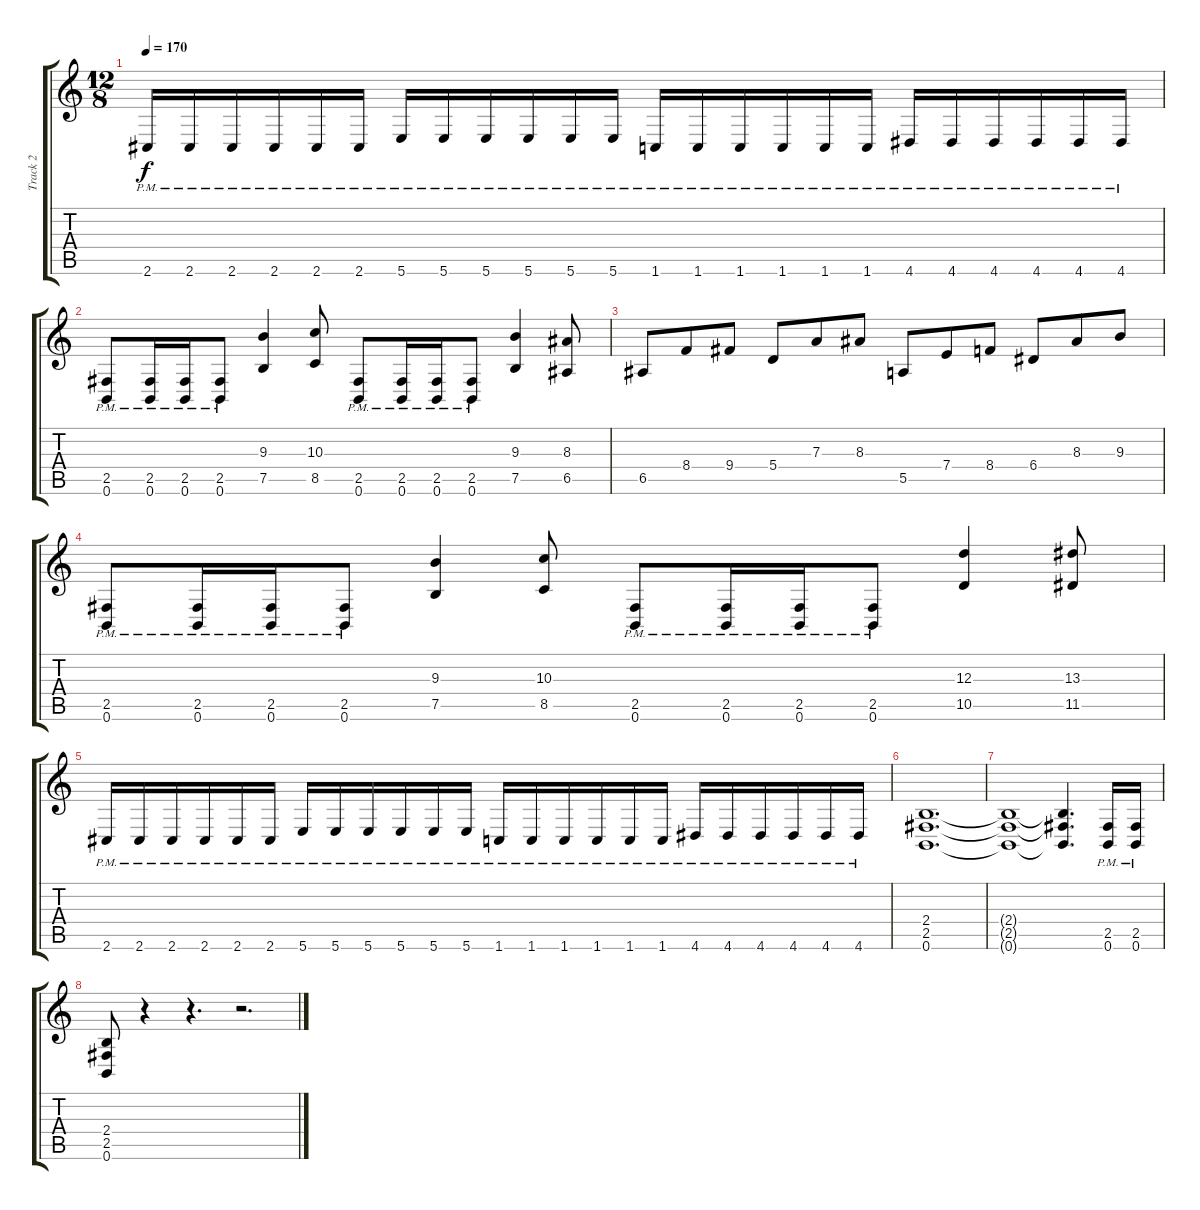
\track ("Track 2" "Track 2") {instrument distortionguitar}
\staff {score tabs}
\tuning (B3 Gb3 D3 A2 E2 B1) {hide}
\ts (12 8)
\tempo 170
\clef g2
\ks c
2.6{pm}.16{dy f} 2.6{pm}.16 2.6{pm}.16 2.6{pm}.16 2.6{pm}.16 2.6{pm}.16 5.6{pm}.16 5.6{pm}.16 5.6{pm}.16 5.6{pm}.16 5.6{pm}.16 5.6{pm}.16 1.6{pm}.16 1.6{pm}.16 1.6{pm}.16 1.6{pm}.16 1.6{pm}.16 1.6{pm}.16 4.6{pm}.16 4.6{pm}.16 4.6{pm}.16 4.6{pm}.16 4.6{pm}.16 4.6{pm}.16 |
(2.5{pm} 0.6{pm}).8 (2.5{pm} 0.6{pm}).16 (2.5{pm} 0.6{pm}).16 (2.5{pm} 0.6{pm}).8 (9.3 7.5).4 (10.3 8.5).8 (2.5{pm} 0.6{pm}).8 (2.5{pm} 0.6{pm}).16 (2.5{pm} 0.6{pm}).16 (2.5{pm} 0.6{pm}).8 (9.3 7.5).4 (8.3 6.5).8 |
6.5.8 8.4.8 9.4.8 5.4.8 7.3.8 8.3.8 5.5.8 7.4.8 8.4.8 6.4.8 8.3.8 9.3.8 |
(2.5{pm} 0.6{pm}).8 (2.5{pm} 0.6{pm}).16 (2.5{pm} 0.6{pm}).16 (2.5{pm} 0.6{pm}).8 (9.3 7.5).4 (10.3 8.5).8 (2.5{pm} 0.6{pm}).8 (2.5{pm} 0.6{pm}).16 (2.5{pm} 0.6{pm}).16 (2.5{pm} 0.6{pm}).8 (12.3 10.5).4 (13.3 11.5).8 |
2.6{pm}.16 2.6{pm}.16 2.6{pm}.16 2.6{pm}.16 2.6{pm}.16 2.6{pm}.16 5.6{pm}.16 5.6{pm}.16 5.6{pm}.16 5.6{pm}.16 5.6{pm}.16 5.6{pm}.16 1.6{pm}.16 1.6{pm}.16 1.6{pm}.16 1.6{pm}.16 1.6{pm}.16 1.6{pm}.16 4.6{pm}.16 4.6{pm}.16 4.6{pm}.16 4.6{pm}.16 4.6{pm}.16 4.6{pm}.16 |
(2.4 2.5 0.6).1{d} |
(2.4{t} 2.5{t} 0.6{t}).1 (2.4{t} 2.5{t} 0.6{t}).4{d} (2.5{pm} 0.6{pm}).16 (2.5{pm} 0.6{pm}).16 |
(2.4 2.5 0.6).8 r.4 r.4{d} r.2{d}
